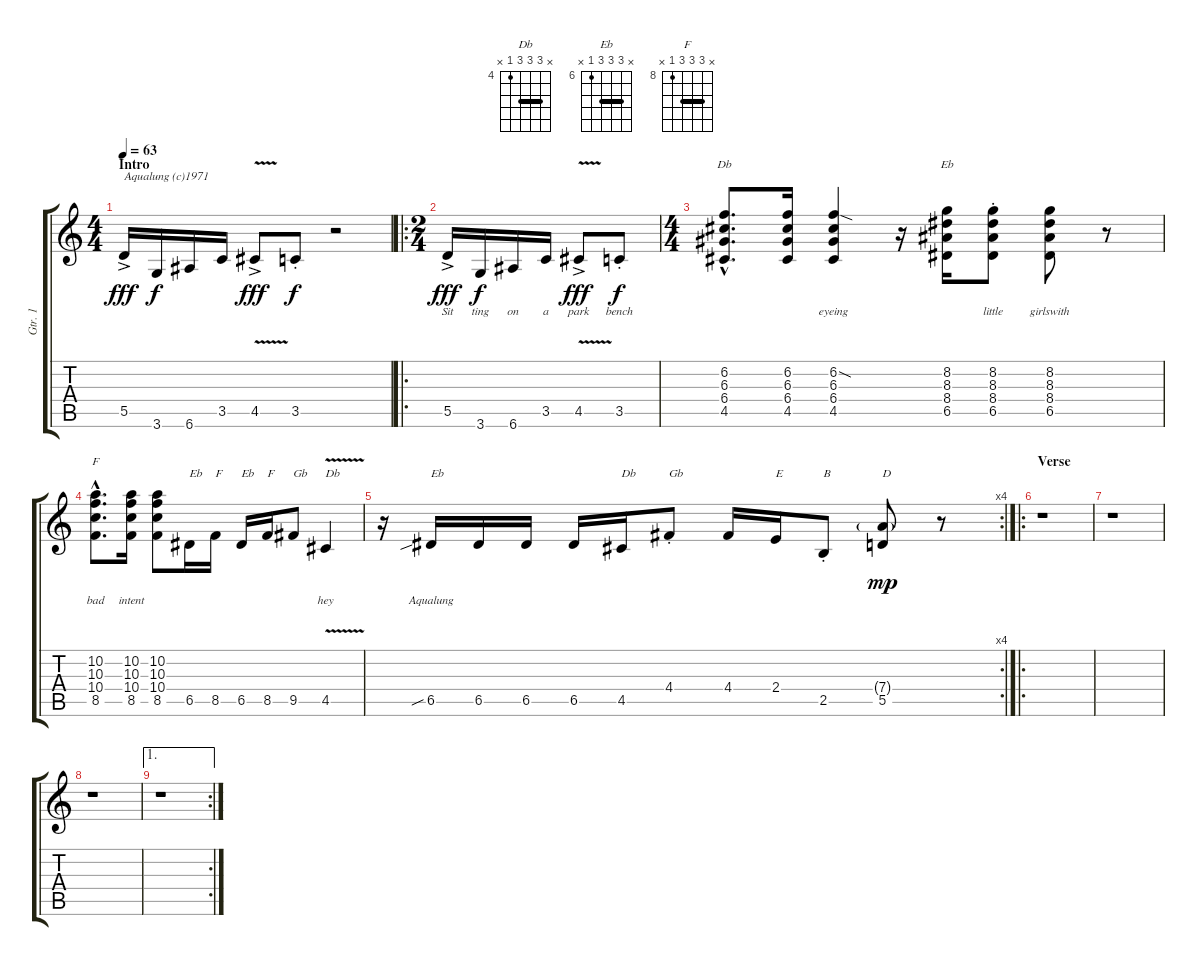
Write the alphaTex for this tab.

\track ("Gtr. 1" "Gtr. 1") {instrument distortionguitar}
\staff {score tabs}
\tuning (E4 B3 G3 D3 A2 E2) {hide}
\chord ("Db" x 6 6 6 4 x) {firstfret 4 barre 6}
\chord ("Eb" x 8 8 8 6 x) {firstfret 6 barre 8}
\chord ("F" x 10 10 10 8 x) {firstfret 8 barre 10}
\ts (4 4)
\section ("" "Intro")
\tempo 63
\clef g2
\ks c
5.5{ac}.16{txt "Aqualung (c)1971" dy fff instrument distortionguitar} 3.6.16{dy f} 6.6.16 3.5.16 4.5{v ac}.8{dy fff} 3.5{st}.8{dy f} r.2 |
\ro
\ts (2 4)
5.5{ac}.16{lyrics (0 "Sit") lyrics (1 "") lyrics (2 "") lyrics (3 "") lyrics (4 "") dy fff} 3.6.16{lyrics (0 "ting") lyrics (1 "") lyrics (2 "") lyrics (3 "") lyrics (4 "") dy f} 6.6.16{lyrics (0 "on") lyrics (1 "") lyrics (2 "") lyrics (3 "") lyrics (4 "")} 3.5.16{lyrics (0 "a") lyrics (1 "") lyrics (2 "") lyrics (3 "") lyrics (4 "")} 4.5{v ac}.8{lyrics (0 "park") lyrics (1 "") lyrics (2 "") lyrics (3 "") lyrics (4 "") dy fff} 3.5{st}.8{lyrics (0 "bench") lyrics (1 "") lyrics (2 "") lyrics (3 "") lyrics (4 "") dy f} |
\ts (4 4)
(6.2{hac} 6.3{hac} 6.4{hac} 4.5{hac}).8{d ch "Db" lyrics (0 "") lyrics (1 "") lyrics (2 "") lyrics (3 "") lyrics (4 "")} (6.2 6.3 6.4 4.5).16{lyrics (0 "") lyrics (1 "") lyrics (2 "") lyrics (3 "") lyrics (4 "")} (6.2{sod} 6.3 6.4 4.5).4{lyrics (0 "eyeing") lyrics (1 "") lyrics (2 "") lyrics (3 "") lyrics (4 "")} r.16 (8.2 8.3 8.4 6.5).16{ch "Eb" lyrics (0 "") lyrics (1 "") lyrics (2 "") lyrics (3 "") lyrics (4 "")} (8.2{st} 8.3{st} 8.4{st} 6.5{st}).8{lyrics (0 "little") lyrics (1 "") lyrics (2 "") lyrics (3 "") lyrics (4 "")} (8.2 8.3 8.4 6.5).8{lyrics (0 "girlswith") lyrics (1 "") lyrics (2 "") lyrics (3 "") lyrics (4 "")} r.8 |
(10.2{hac} 10.3{hac} 10.4{hac} 8.5{hac}).8{d ch "F" lyrics (0 "bad") lyrics (1 "") lyrics (2 "") lyrics (3 "") lyrics (4 "")} (10.2 10.3 10.4 8.5).16{lyrics (0 "intent") lyrics (1 "") lyrics (2 "") lyrics (3 "") lyrics (4 "")} (10.2 10.3 10.4 8.5).8{lyrics (0 "") lyrics (1 "") lyrics (2 "") lyrics (3 "") lyrics (4 "")} 6.5.16{txt "Eb" lyrics (0 "") lyrics (1 "") lyrics (2 "") lyrics (3 "") lyrics (4 "")} 8.5.16{txt "F" lyrics (0 "") lyrics (1 "") lyrics (2 "") lyrics (3 "") lyrics (4 "")} 6.5.16{txt "Eb" lyrics (0 "") lyrics (1 "") lyrics (2 "") lyrics (3 "") lyrics (4 "")} 8.5.16{txt "F" lyrics (0 "") lyrics (1 "") lyrics (2 "") lyrics (3 "") lyrics (4 "")} 9.5.8{txt "Gb" lyrics (0 "") lyrics (1 "") lyrics (2 "") lyrics (3 "") lyrics (4 "")} 4.5{v}.4{txt "Db" lyrics (0 "hey") lyrics (1 "") lyrics (2 "") lyrics (3 "") lyrics (4 "")} |
\rc 4
r.16 6.5{sib}.16{txt "Eb" lyrics (0 "Aqualung") lyrics (1 "") lyrics (2 "") lyrics (3 "") lyrics (4 "")} 6.5.16{lyrics (0 "") lyrics (1 "") lyrics (2 "") lyrics (3 "") lyrics (4 "")} 6.5.16 6.5.16 4.5.16{txt "Db"} 4.4{st}.8{txt "Gb"} 4.4.16 2.4.16{txt "E"} 2.5{st}.8{txt "B"} (7.4{g} 5.5).8{txt "D" dy mp} r.8 |
\ro
\section ("" "Verse")
r.1 |
r.1 |
r.1 |
\ae 1
\rc 2
r.1
